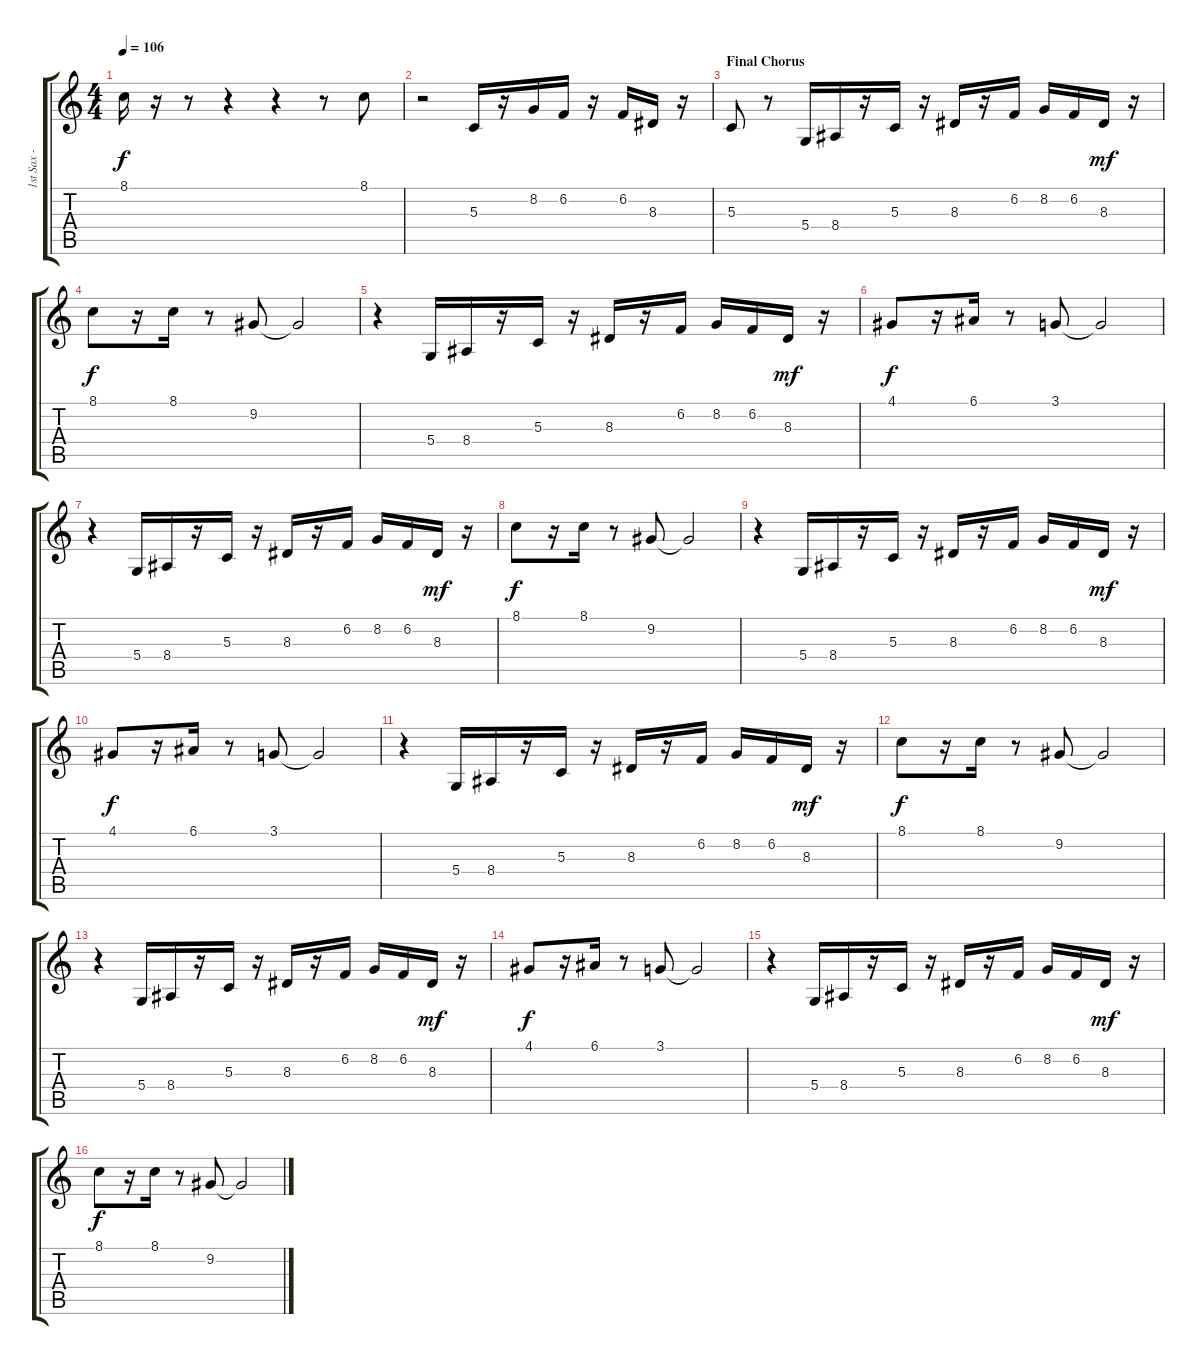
\track ("1st Sax - Mike Smith" "1st Sax - ") {instrument tenorsax}
\staff {score tabs}
\tuning (E4 B3 G3 D3 A2 E2) {hide}
\ts (4 4)
\tempo 106
\clef g2
\ks c
8.1{t}.16{dy f} r.16 r.8 r.4 r.4 r.8 8.1.8 |
r.2 5.3.16 r.16 8.2.16 6.2.16 r.16 6.2.16 8.3.16 r.16 |
\section ("" "Final Chorus")
5.3.8 r.8 5.4.16 8.4.16 r.16 5.3.16 r.16 8.3.16 r.16 6.2.16 8.2.16 6.2.16 8.3.16{dy mf} r.16 |
8.1.8{dy f} r.16 8.1.16 r.8 9.2.8 9.2{t}.2 |
r.4 5.4.16 8.4.16 r.16 5.3.16 r.16 8.3.16 r.16 6.2.16 8.2.16 6.2.16 8.3.16{dy mf} r.16 |
4.1.8{dy f} r.16 6.1.16 r.8 3.1.8 3.1{t}.2 |
r.4 5.4.16 8.4.16 r.16 5.3.16 r.16 8.3.16 r.16 6.2.16 8.2.16 6.2.16 8.3.16{dy mf} r.16 |
8.1.8{dy f} r.16 8.1.16 r.8 9.2.8 9.2{t}.2 |
r.4 5.4.16 8.4.16 r.16 5.3.16 r.16 8.3.16 r.16 6.2.16 8.2.16 6.2.16 8.3.16{dy mf} r.16 |
4.1.8{dy f} r.16 6.1.16 r.8 3.1.8 3.1{t}.2 |
r.4 5.4.16 8.4.16 r.16 5.3.16 r.16 8.3.16 r.16 6.2.16 8.2.16 6.2.16 8.3.16{dy mf} r.16 |
8.1.8{dy f} r.16 8.1.16 r.8 9.2.8 9.2{t}.2 |
r.4 5.4.16 8.4.16 r.16 5.3.16 r.16 8.3.16 r.16 6.2.16 8.2.16 6.2.16 8.3.16{dy mf} r.16 |
4.1.8{dy f} r.16 6.1.16 r.8 3.1.8 3.1{t}.2 |
r.4 5.4.16 8.4.16 r.16 5.3.16 r.16 8.3.16 r.16 6.2.16 8.2.16 6.2.16 8.3.16{dy mf} r.16 |
8.1.8{dy f} r.16 8.1.16 r.8 9.2.8 9.2{t}.2
